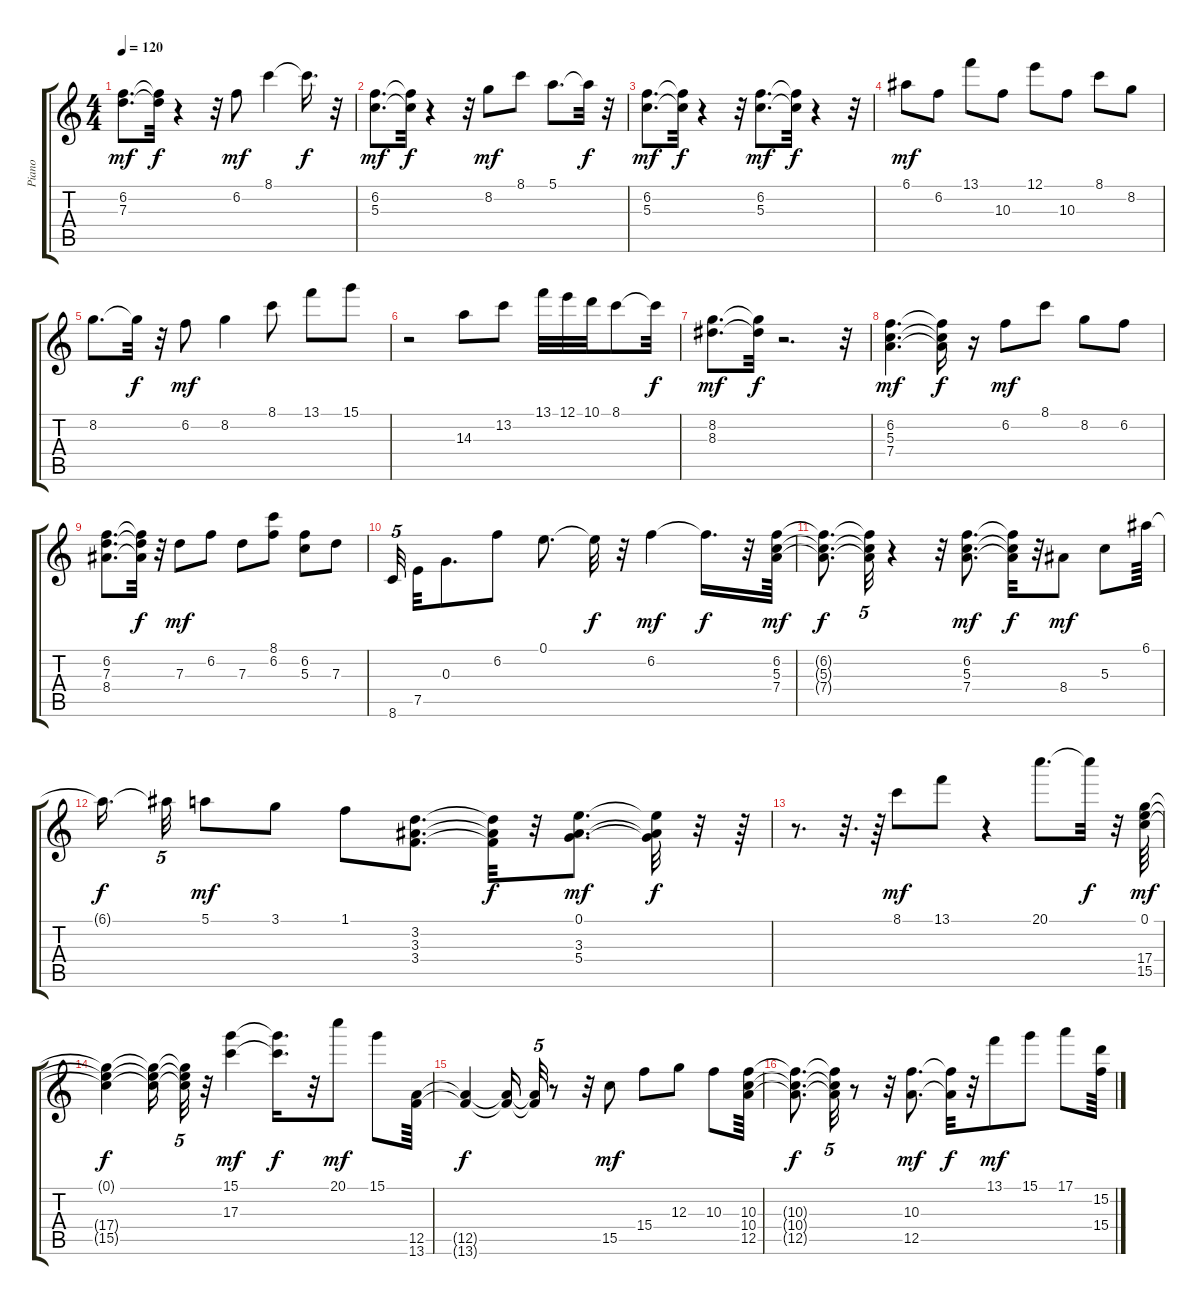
\track ("Piano" "Piano") {instrument acousticguitarnylon}
\staff {score tabs}
\tuning (E4 B3 G3 D3 A2 E2) {hide}
\ts (4 4)
\tempo 120
\clef g2
\ks c
(6.2 7.3).8{d dy mf} (6.2{t} 7.3{t}).32{dy f} r.4 r.32 6.2.8{dy mf} 8.1.4 8.1{t}.16{d dy f} r.32 |
(6.2 5.3).8{d dy mf} (6.2{t} 5.3{t}).32{dy f} r.4 r.32 8.2.8{dy mf} 8.1.8 5.1.8{d} 5.1{t}.32{dy f} r.32 |
(6.2 5.3).8{d dy mf} (6.2{t} 5.3{t}).32{dy f} r.4 r.32 (6.2 5.3).8{d dy mf} (6.2{t} 5.3{t}).32{dy f} r.4 r.32 |
6.1.8{dy mf} 6.2.8 13.1.8 10.3.8 12.1.8 10.3.8 8.1.8 8.2.8 |
8.2.8{d} 8.2{t}.32{dy f} r.32 6.2.8{dy mf} 8.2.4 8.1.8 13.1.8 15.1.8 |
r.2 14.3.8 13.2.8 13.1.32 12.1.32 10.1.32 8.1.8 8.1{t}.32{dy f} |
(8.2 8.3).8{d dy mf} (8.2{t} 8.3{t}).32{dy f} r.2{d} r.32 |
(6.2 5.3 7.4).4{d dy mf} (6.2{t} 5.3{t} 7.4{t}).16{dy f} r.16 6.2.8{dy mf} 8.1.8 8.2.8 6.2.8 |
(6.2 7.3 8.4).8{d} (6.2{t} 7.3{t} 8.4{t}).32{dy f} r.32 7.3.8{dy mf} 6.2.8 7.3.8 (8.1 6.2).8 (6.2 5.3).8 7.3.8 |
8.6.32{tu (5 4) beam splitsecondary} 7.5.32 0.3.8{d} 6.2.8 0.1.8{d} 0.1{t}.32{dy f} r.32 6.2.4{dy mf} 6.2{t}.16{d dy f} r.32 (6.2 5.3 7.4).64{dy mf} |
(6.2{t} 5.3{t} 7.4{t}).8{d dy f} (6.2{t} 5.3{t} 7.4{t}).32{tu (5 4)} r.4 r.32 (6.2 5.3 7.4).8{d dy mf} (6.2{t} 5.3{t} 7.4{t}).32{dy f} r.32 8.4.8{dy mf} 5.3.8 6.1.64 |
6.1{t}.16{d dy f beam splitsecondary} 6.1{t}.32{tu (5 4)} 5.1.8{dy mf} 3.1.8 1.1.8 (3.2 3.3 3.4).8{d} (3.2{t} 3.3{t} 3.4{t}).32{dy f} r.32 (0.1 3.3 5.4).8{d dy mf} (0.1{t} 3.3{t} 5.4{t}).32{dy f} r.32 r.64 |
r.8{d} r.32{d} r.64 8.1.8{dy mf volume 12} 13.1.8 r.4 20.1.8{d} 20.1{t}.32{dy f} r.32 (0.1 17.4 15.5).64{dy mf} |
(0.1{t} 17.4{t} 15.5{t}).4{dy f} (0.1{t} 17.4{t} 15.5{t}).16 (0.1{t} 17.4{t} 15.5{t}).32{tu (5 4)} r.32 (15.1 17.3).4{dy mf} (15.1{t} 17.3{t}).16{d dy f} r.32 20.1.8{dy mf} 15.1.8 (12.5 13.6).64 |
(12.5{t} 13.6{t}).4{dy f} (12.5{t} 13.6{t}).16 (12.5{t} 13.6{t}).32{tu (5 4)} r.8 r.32 15.5.8{dy mf} 15.4.8 12.3.8 10.3.8 (10.3 10.4 12.5).64 |
(10.3{t} 10.4{t} 12.5{t}).8{d dy f} (10.3{t} 10.4{t} 12.5{t}).32{tu (5 4)} r.8 r.32 (10.3 12.5).8{d dy mf} (10.3{t} 12.5{t}).32{dy f} r.32 13.1.8{dy mf} 15.1.8 17.1.8 (15.2 15.4).64
